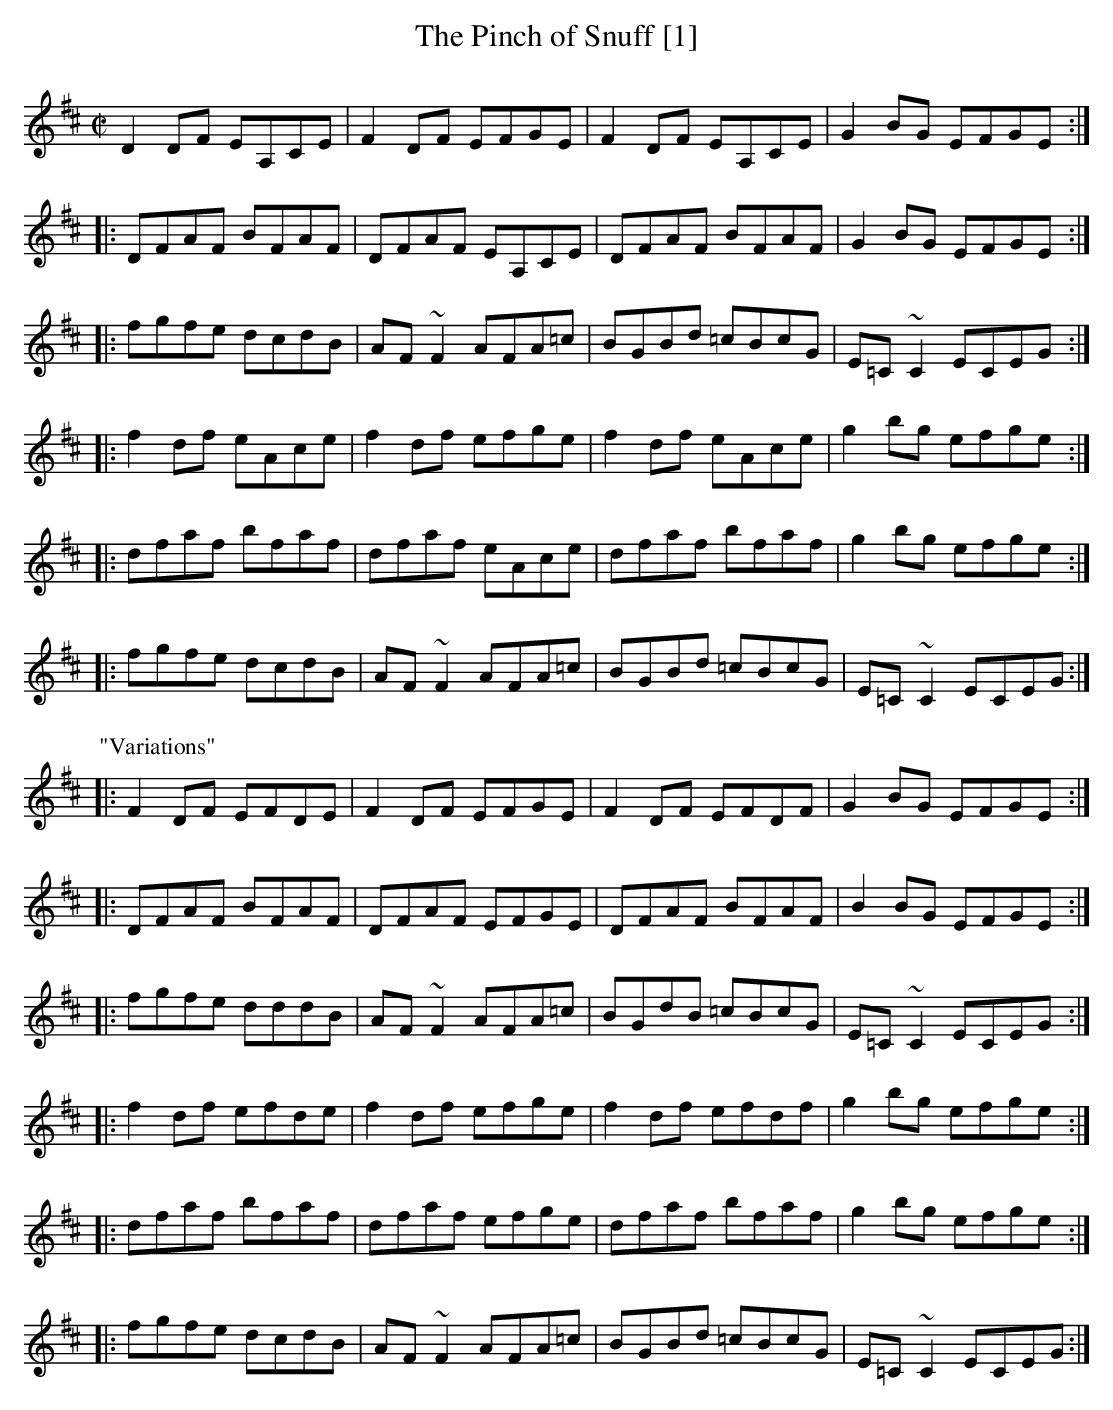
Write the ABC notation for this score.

X:1
T:Pinch of Snuff [1], The
M:C|
L:1/8
K:D
D2DF EA,CE|F2DF EFGE|F2DF EA,CE|G2BG EFGE:|
|:DFAF BFAF|DFAF EA,CE|DFAF BFAF|G2BG EFGE:|
|:fgfe dcdB|AF~F2 AFA=c|BGBd =cBcG|E=C~C2 ECEG:|
|:f2df eAce|f2df efge|f2df eAce|g2bg efge:|
|:dfaf bfaf|dfaf eAce|dfaf bfaf|g2bg efge:|
|:fgfe dcdB|AF~F2 AFA=c|BGBd =cBcG|E=C~C2 ECEG:|
P:"Variations"
|:F2DF EFDE|F2DF EFGE|F2DF EFDF|G2BG EFGE:|
|:DFAF BFAF|DFAF EFGE|DFAF BFAF|B2BG EFGE:|
|:fgfe dddB|AF~F2 AFA=c|BGdB =cBcG|E=C~C2 ECEG:|
|:f2df efde|f2df efge|f2df efdf|g2bg efge:|
|:dfaf bfaf|dfaf efge|dfaf bfaf|g2bg efge:|
|:fgfe dcdB|AF~F2 AFA=c|BGBd =cBcG|E=C~C2 ECEG:|
